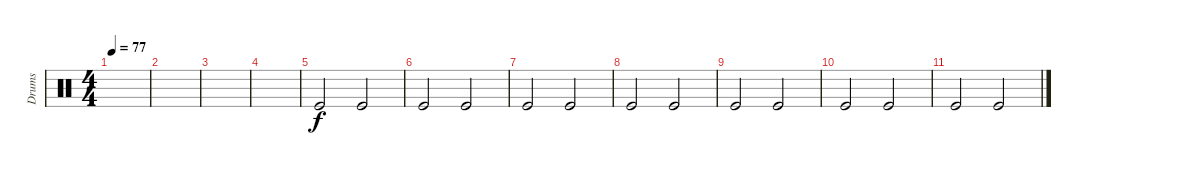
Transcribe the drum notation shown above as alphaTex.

\track ("Drums" "Drums") {instrument percussion}
\staff {score}
\articulation defaults
\ts (4 4)
\tempo 77
\clef neutral
\ks c
|
|
|
|
"Kick (hit)".2 "Kick (hit)".2 |
"Kick (hit)".2 "Kick (hit)".2 |
"Kick (hit)".2 "Kick (hit)".2 |
"Kick (hit)".2 "Kick (hit)".2 |
"Kick (hit)".2 "Kick (hit)".2 |
"Kick (hit)".2 "Kick (hit)".2 |
"Kick (hit)".2 "Kick (hit)".2
